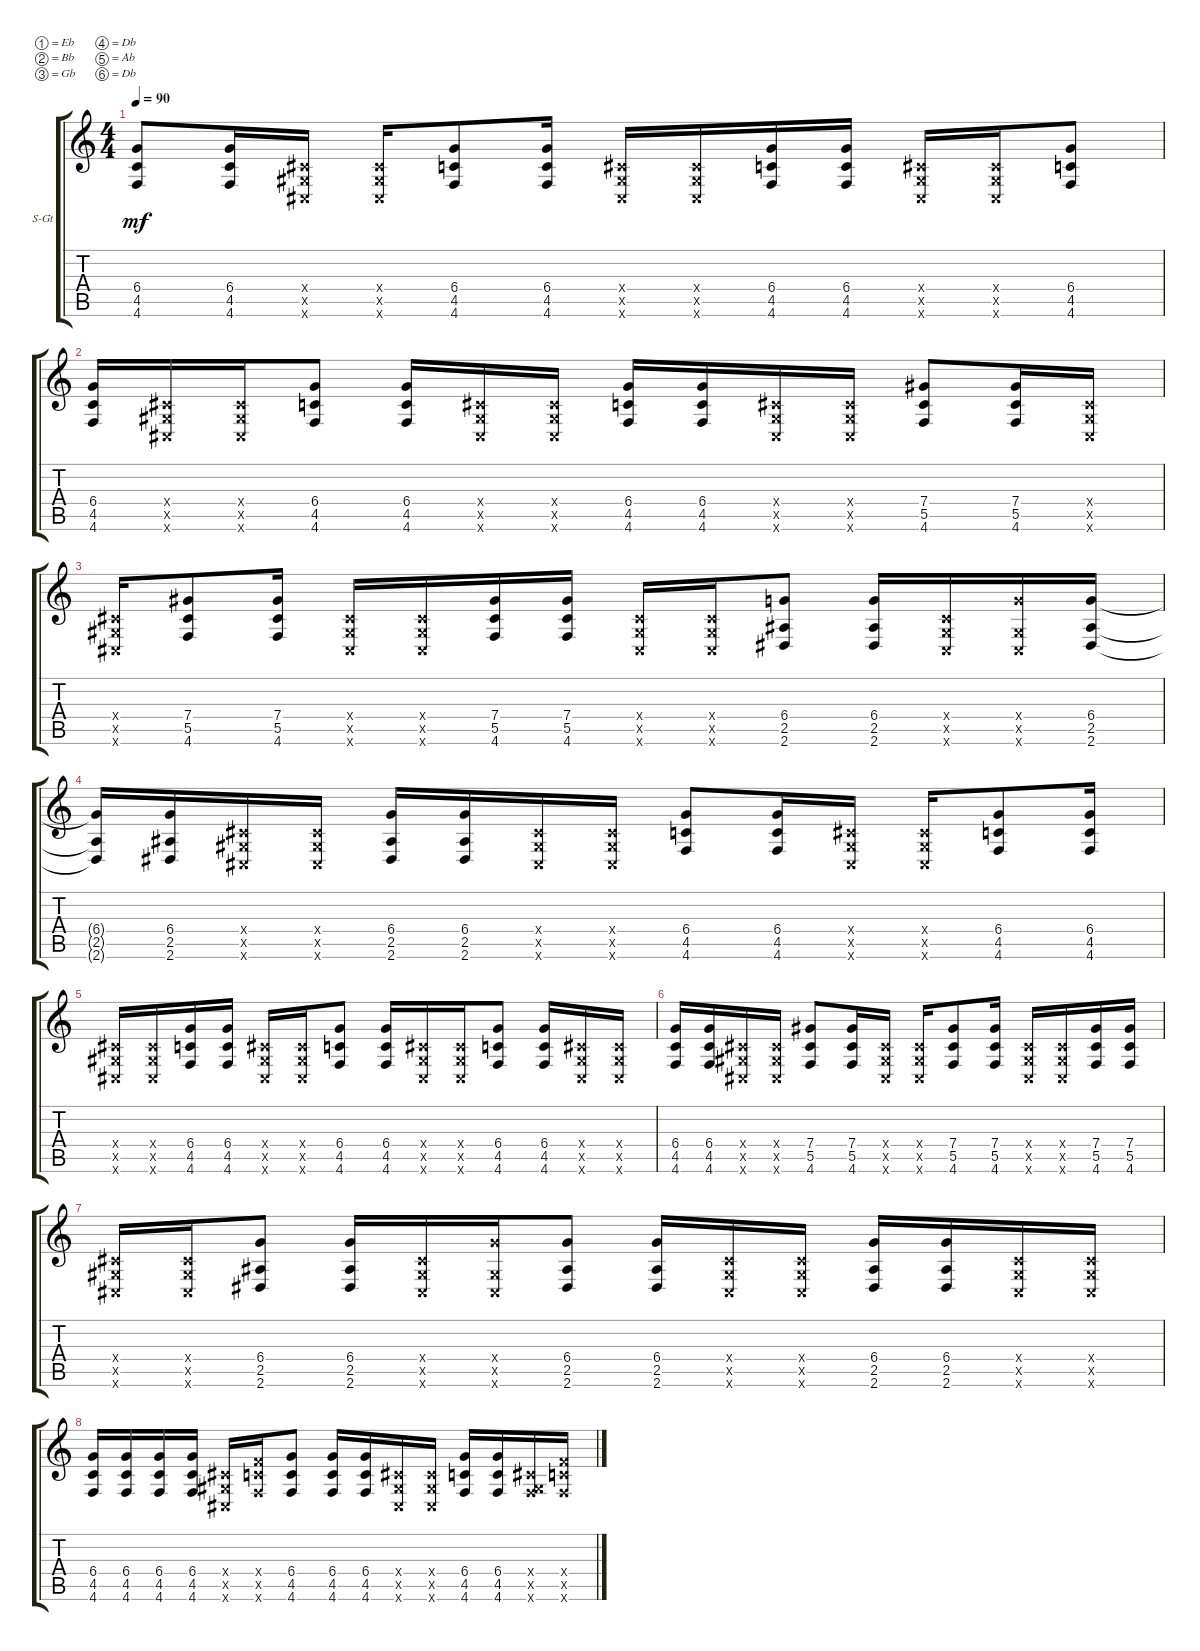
\defaultSystemsLayout 4
\bracketExtendMode groupsimilarinstruments
\firstSystemTrackNameOrientation horizontal
\otherSystemsTrackNameOrientation horizontal
\track ("Steel Guitar" "S-Gt") {instrument acousticguitarsteel}
\staff {score tabs}
\tuning (Eb4 Bb3 Gb3 Db3 Ab2 Db2)
\ts (4 4)
\tempo 90
\clef g2
\ks c
(4.6 4.5 6.4).8{dy mf} (4.6 4.5 6.4).16 (0.6{x} 0.5{x} 0.4{x}).16 (0.6{x} 0.5{x} 0.4{x}).16 (4.6 4.5 6.4).8 (4.6 4.5 6.4).16 (0.6{x} 0.5{x} 0.4{x}).16 (0.4{x} 0.5{x} 0.6{x}).16 (4.6 4.5 6.4).16 (4.6 4.5 6.4).16 (0.6{x} 0.5{x} 0.4{x}).16 (0.4{x} 0.5{x} 0.6{x}).16 (4.6 4.5 6.4).8 |
(4.6 4.5 6.4).16 (0.6{x} 0.5{x} 0.4{x}).16 (0.6{x} 0.5{x} 0.4{x}).16 (4.6 4.5 6.4).8 (4.6 4.5 6.4).16 (0.6{x} 0.5{x} 0.4{x}).16 (0.4{x} 0.5{x} 0.6{x}).16 (4.6 4.5 6.4).16 (4.6 4.5 6.4).16 (0.6{x} 0.5{x} 0.4{x}).16 (0.4{x} 0.5{x} 0.6{x}).16 (4.6 5.5 7.4).8 (4.6 5.5 7.4).16 (0.6{x} 0.5{x} 0.4{x}).16 |
(0.6{x} 0.5{x} 0.4{x}).16 (4.6 5.5 7.4).8 (4.6 5.5 7.4).16 (0.6{x} 0.5{x} 0.4{x}).16 (0.4{x} 0.5{x} 0.6{x}).16 (4.6 5.5 7.4).16 (4.6 5.5 7.4).16 (0.6{x} 0.5{x} 0.4{x}).16 (0.4{x} 0.5{x} 0.6{x}).16 (2.6 2.5 6.4).8 (2.6 2.5 6.4).16 (0.6{x} 0.5{x} 0.4{x}).16 (0.6{x} 0.5{x} 6.4{x}).16 (2.6 2.5 6.4).16 |
(2.6{t} 2.5{t} 6.4{t}).16 (2.6 2.5 6.4).16 (0.6{x} 0.5{x} 0.4{x}).16 (0.6{x} 0.5{x} 0.4{x}).16 (2.6 2.5 6.4).16 (2.6 2.5 6.4).16 (0.6{x} 0.5{x} 0.4{x}).16 (0.4{x} 0.5{x} 0.6{x}).16 (4.6 4.5 6.4).8 (4.6 4.5 6.4).16 (0.6{x} 0.5{x} 0.4{x}).16 (0.6{x} 0.5{x} 0.4{x}).16 (4.6 4.5 6.4).8 (4.6 4.5 6.4).16 |
(0.6{x} 0.5{x} 0.4{x}).16 (0.4{x} 0.5{x} 0.6{x}).16 (4.6 4.5 6.4).16 (4.6 4.5 6.4).16 (0.6{x} 0.5{x} 0.4{x}).16 (0.4{x} 0.5{x} 0.6{x}).16 (4.6 4.5 6.4).8 (4.6 4.5 6.4).16 (0.6{x} 0.5{x} 0.4{x}).16 (0.6{x} 0.5{x} 0.4{x}).16 (4.6 4.5 6.4).8 (4.6 4.5 6.4).16 (0.6{x} 0.5{x} 0.4{x}).16 (0.4{x} 0.5{x} 0.6{x}).16 |
(4.6 4.5 6.4).16 (4.6 4.5 6.4).16 (0.6{x} 0.5{x} 0.4{x}).16 (0.4{x} 0.5{x} 0.6{x}).16 (4.6 5.5 7.4).8 (4.6 5.5 7.4).16 (0.6{x} 0.5{x} 0.4{x}).16 (0.6{x} 0.5{x} 0.4{x}).16 (4.6 5.5 7.4).8 (4.6 5.5 7.4).16 (0.6{x} 0.5{x} 0.4{x}).16 (0.4{x} 0.5{x} 0.6{x}).16 (4.6 5.5 7.4).16 (4.6 5.5 7.4).16 |
(0.6{x} 0.5{x} 0.4{x}).16 (0.4{x} 0.5{x} 0.6{x}).16 (2.6 2.5 6.4).8 (2.6 2.5 6.4).16 (0.6{x} 0.5{x} 0.4{x}).16 (0.6{x} 0.5{x} 6.4{x}).16 (2.6 2.5 6.4).8 (2.6 2.5 6.4).16 (0.6{x} 0.5{x} 0.4{x}).16 (0.6{x} 0.5{x} 0.4{x}).16 (2.6 2.5 6.4).16 (2.6 2.5 6.4).16 (0.6{x} 0.5{x} 0.4{x}).16 (0.4{x} 0.5{x} 0.6{x}).16 |
(4.6 4.5 6.4).16 (6.4 4.5 4.6).16 (4.5 6.4 4.6).16 (4.6 4.5 6.4).16 (0.6{x} 0.5{x} 0.4{x}).16 (4.6{x} 4.5{x} 4.4{x}).16 (4.6 4.5 6.4).8 (4.6 4.5 6.4).16 (4.6 4.5 6.4).16 (0.4{x} 0.5{x} 0.6{x}).16 (0.6{x} 0.5{x} 0.4{x}).16 (4.6 4.5 6.4).16 (6.4 4.5 4.6).16 (4.6{x} 0.5{x} 0.4{x}).16 (4.4{x} 4.5{x} 4.6{x}).16
